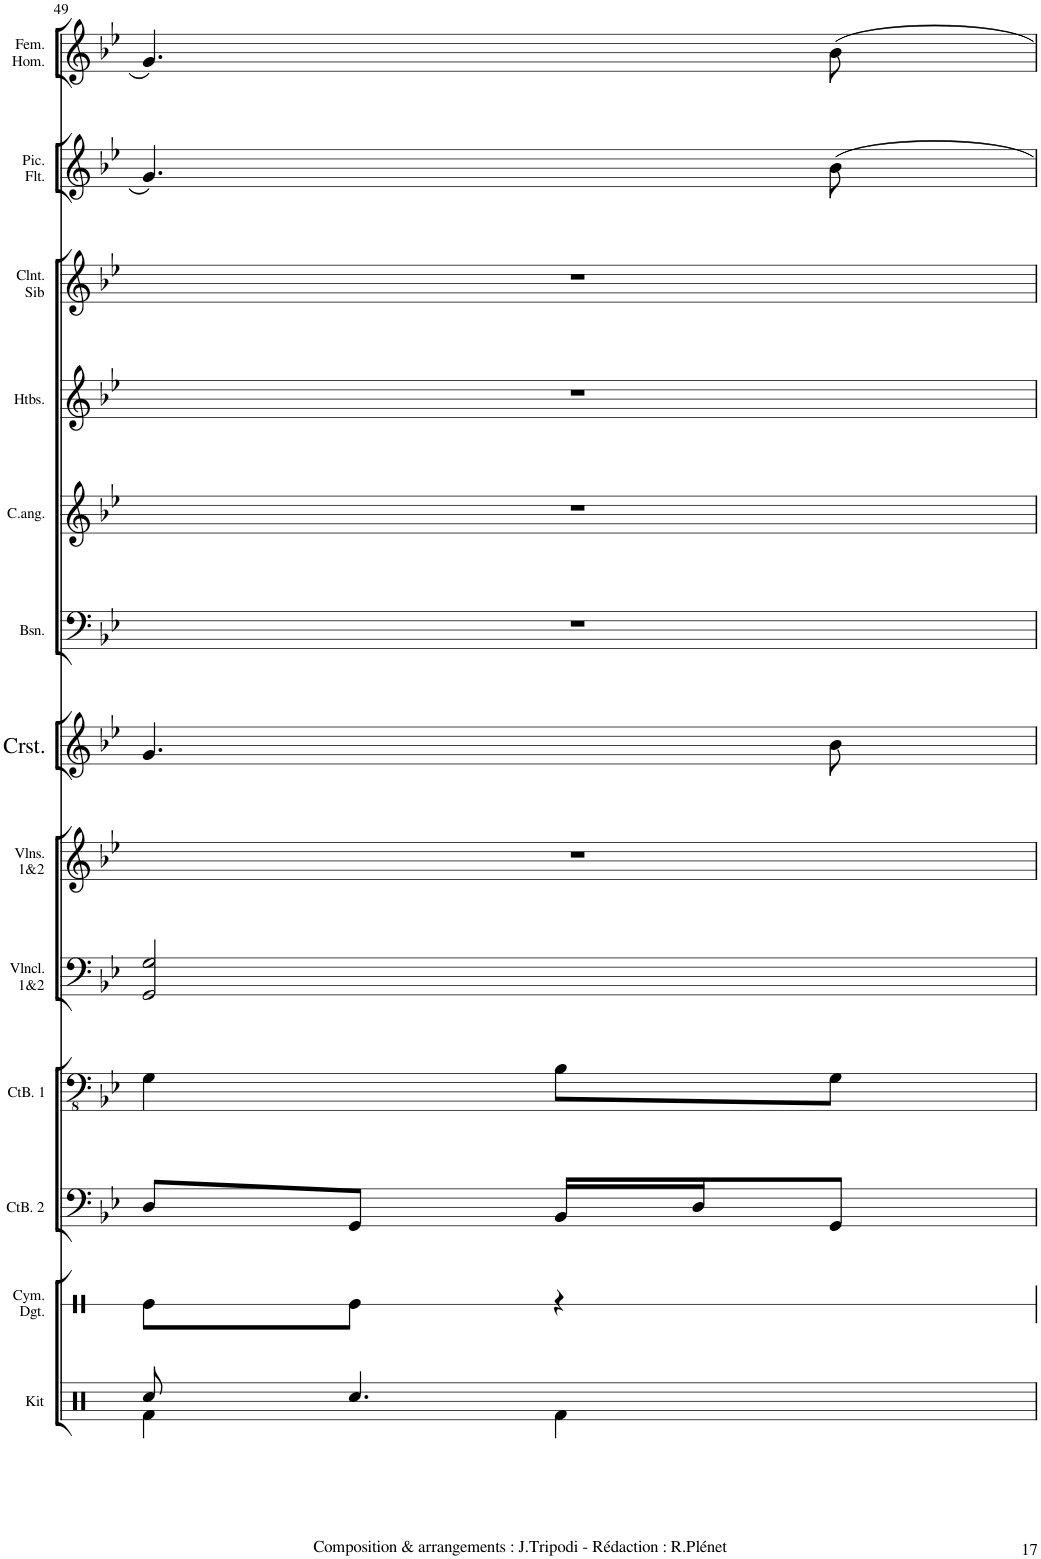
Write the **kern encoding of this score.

**kern	**kern	**kern	**kern	**kern	**kern	**kern	**kern	**kern	**kern	**kern	**kern	**kern
*part13	*part12	*part11	*part10	*part9	*part8	*part7	*part6	*part5	*part4	*part3	*part2	*part1
*staff13	*staff12	*staff11	*staff10	*staff9	*staff8	*staff7	*staff6	*staff5	*staff4	*staff3	*staff2	*staff1
*I"Kit standard	*I"Cymbales    à Doigt	*I"Contrebasse 2	*I"Contrebasse 1	*I"Violoncelles            1&amp;2	*I"Violons     1&amp;2	*I"Cristallophone	*I"Basson	*I"Cor anglais	*I"Hautbois	*I"Clarinette      en Sib	*I"Piccolo    Flûte	*I"Femmes Hommes
*I'Kit	*I'Cym.  Dgt.	*I'CtB. 2	*I'CtB. 1	*I'Vlncl.  1&amp;2	*I'Vlns. 1&amp;2	*I'Crst.	*I'Bsn.	*I'C.ang.	*I'Htbs.	*I'Clnt.   Sib	*I'Pic. Flt.	*I'Fem. Hom.
!!LO:PB:g=z
*clefX	*clefX	*clefF4	*clefFv4	*clefF4	*clefG2	*clefG2	*clefF4	*clefG2	*clefG2	*clefG2	*clefG2	*clefG2
*	*	*	*ITrd7c12	*	*	*	*	*ITrd4c7	*	*ITrd1c2	*	*
*k[]	*k[]	*k[b-e-]	*k[b-e-]	*k[b-e-]	*k[b-e-]	*k[b-e-]	*k[b-e-]	*k[b-e-]	*k[b-e-]	*k[b-e-]	*k[b-e-]	*k[b-e-]
*M2/4	*M2/4	*M2/4	*M2/4	*M2/4	*M2/4	*M2/4	*M2/4	*M2/4	*M2/4	*M2/4	*M2/4	*M2/4
=49	=49	=49	=49	=49	=49	=49	=49	=49	=49	=49	=49	=49
*^	*	*	*	*	*	*	*	*	*	*	*	*
8Rcc/	4Rf\	8Re\L	8D/L	4GG\	2GG/ 2G/	2r	4.g/	2r	2r	2r	2r	4.g/	4.g/
4.Rcc/	.	8Re\J	8GG/J	.	.	.	.	.	.	.	.	.	.
.	4Rf\	4r	16BB-/LL	8BB-\L	.	.	.	.	.	.	.	.	.
.	.	.	16D/J	.	.	.	.	.	.	.	.	.	.
.	.	.	8GG/J	8GG\J	.	.	8b-\	.	.	.	.	8b-\	8b-\
*v	*v	*	*	*	*	*	*	*	*	*	*	*	*
=	=	=	=	=	=	=	=	=	=	=	=	=
*-	*-	*-	*-	*-	*-	*-	*-	*-	*-	*-	*-	*-
